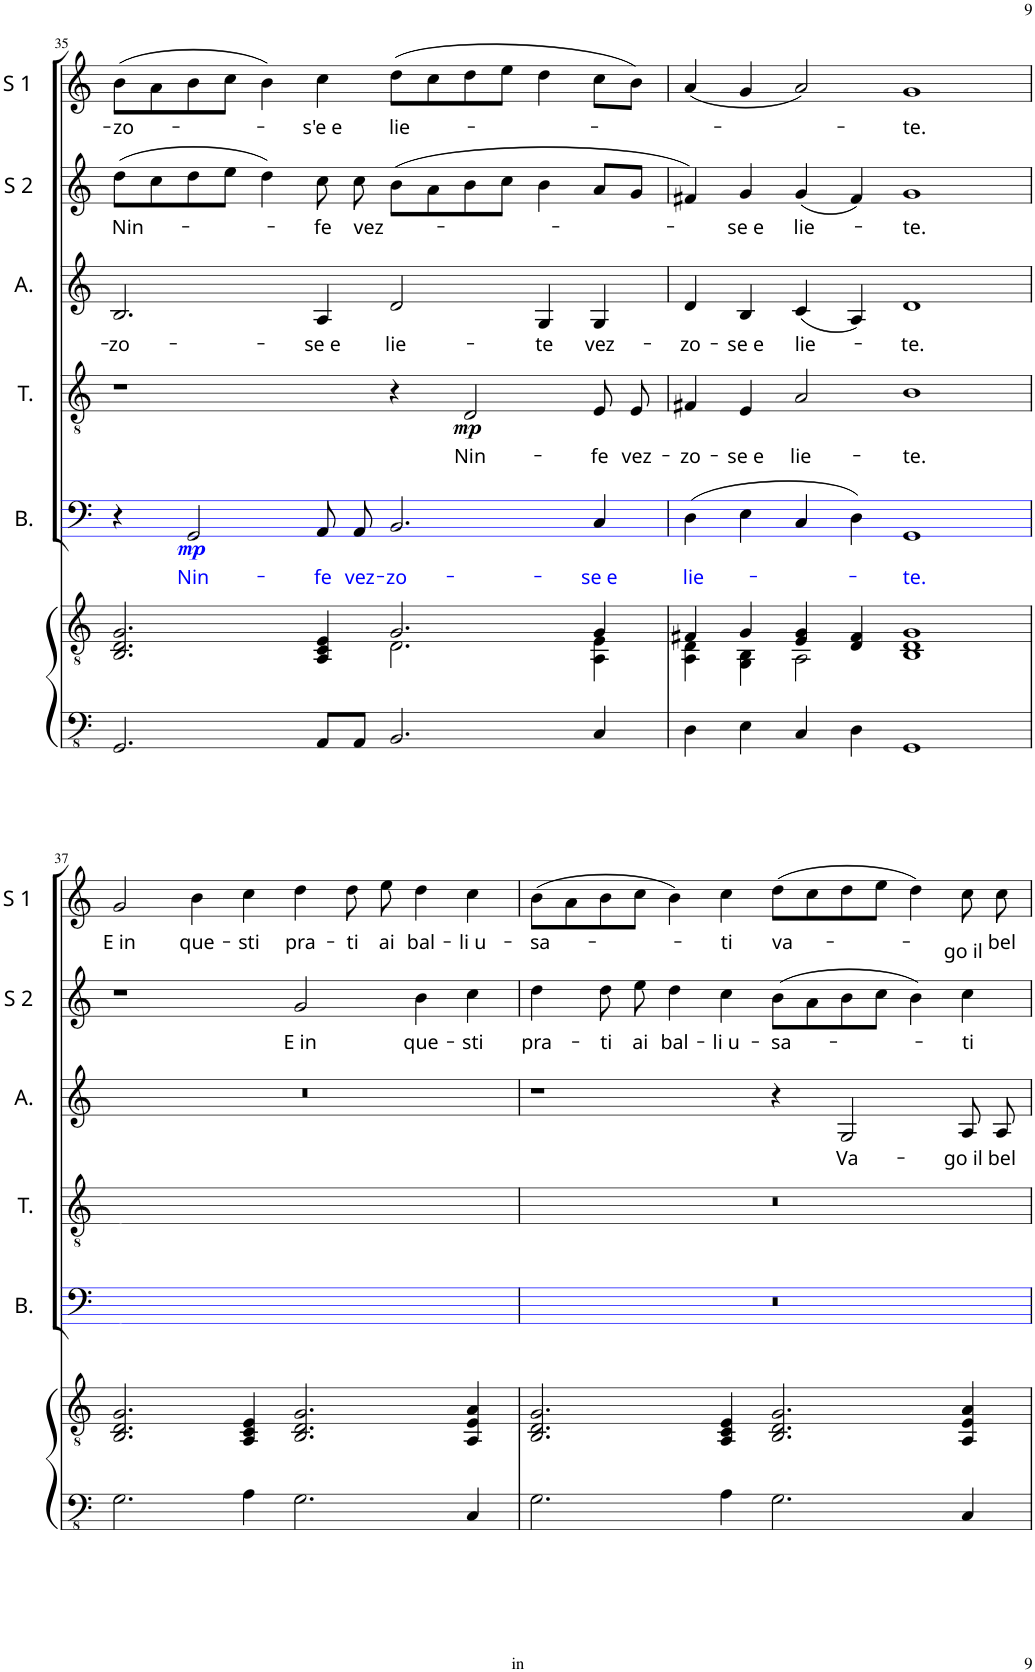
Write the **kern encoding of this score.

**kern	**kern	**kern	**text	**dynam	**kern	**text	**dynam	**kern	**text	**kern	**text	**kern	**text
*part6	*part6	*part5	*part5	*part5	*part4	*part4	*part4	*part3	*part3	*part2	*part2	*part1	*part1
*staff7	*staff6	*staff5	*staff5	*staff5	*staff4	*staff4	*staff4	*staff3	*staff3	*staff2	*staff2	*staff1	*staff1
*I"Piano	*	*I"B.	*	*	*I"T.	*	*	*I"A.	*	*I"S 2	*	*I"S 1	*
*I'Pno	*	*I'B.	*	*	*I'T.	*	*	*I'A.	*	*I'S 2	*	*I'S 1	*
!!LO:PB:g=z
*clefFv4	*clefGv2	*clefF4	*	*	*clefGv2	*	*	*clefG2	*	*clefG2	*	*clefG2	*
*k[]	*k[]	*k[]	*	*	*k[]	*	*	*k[]	*	*k[]	*	*k[]	*
*M4/2	*M4/2	*M4/2	*	*	*M4/2	*	*	*M4/2	*	*M4/2	*	*M4/2	*
=35	=35	=35	=35	=35	=35	=35	=35	=35	=35	=35	=35	=35	=35
*	*^	*	*	*	*	*	*	*	*	*	*	*	*
!	!	!	!	!	!	!	!	!	!	!LO:LY:b	!	!LO:LY:b	!	!LO:LY:b
2.GGG/	2.BB/ 2.D/ 2.G/	1ryy	4r	.	.	1r	.	.	2.B/	-zo-	(8dd\L	Nin-	(8b\L	-zo-
.	.	.	.	.	.	.	.	.	.	.	8cc\	.	8a\	.
!	!	!	!	!LO:LY:b:color=#0000FF	!LO:DY:b	!	!	!	!	!	!	!	!	!
.	.	.	2GG/	Nin-	mp	.	.	.	.	.	8dd\	.	8b\	.
.	.	.	.	.	.	.	.	.	.	.	8ee\J	.	8cc\J	.
.	.	.	.	.	.	.	.	.	.	.	4dd\)	.	4b\)	.
!	!	!	!	!LO:LY:b:color=#0000FF	!	!	!	!	!	!LO:LY:b	!	!LO:LY:b	!	!LO:LY:b
8AAA/L	4AA/ 4C/ 4E/	.	8AA/L	-fe	.	.	.	.	4A/	-se e	8cc\	-fe	4cc\	-s'e e
!	!	!	!	!LO:LY:b:color=#0000FF	!	!	!	!	!	!	!	!LO:LY:b	!	!
8AAA/J	.	.	8AA/J	vez-	.	.	.	.	.	.	8cc\	vez-	.	.
!	!	!	!	!LO:LY:b:color=#0000FF	!	!	!	!	!	!LO:LY:b	!	!	!	!LO:LY:b
2.BBB/	2.G/	2.D\	2.BB/	-zo-	.	4r	.	.	2d/	lie-	(8b\L	.	(8dd\L	lie-
.	.	.	.	.	.	.	.	.	.	.	8a\	.	8cc\	.
!	!	!	!	!	!	!	!LO:LY:b	!LO:DY:b	!	!	!	!	!	!
.	.	.	.	.	.	2D/	Nin-	mp	.	.	8b\	.	8dd\	.
.	.	.	.	.	.	.	.	.	.	.	8cc\J	.	8ee\J	.
!	!	!	!	!	!	!	!	!	!	!LO:LY:b	!	!	!	!
.	.	.	.	.	.	.	.	.	4G/	-te	4b\	.	4dd\	.
!	!	!	!	!LO:LY:b:color=#0000FF	!	!	!LO:LY:b	!	!	!LO:LY:b	!	!	!	!
4CC/	4G/	4AA\ 4E\	4C/	-se e	.	8E/L	-fe	.	4G/	vez-	8a/L	.	8cc\L	.
!	!	!	!	!	!	!	!LO:LY:b	!	!	!	!	!	!	!
.	.	.	.	.	.	8E/J	vez-	.	.	.	8g/J	.	8b\J)	.
=36	=36	=36	=36	=36	=36	=36	=36	=36	=36	=36	=36	=36	=36	=36
!	!	!	!	!LO:LY:b:color=#0000FF	!	!	!LO:LY:b	!	!	!LO:LY:b	!	!	!	!
4DD\	4F#X/	4AA\ 4D\	(4D\	lie-	.	4F#X/	-zo-	.	4d/	-zo-	4f#X/)	.	(4a/	.
!	!	!	!	!	!	!	!LO:LY:b	!	!	!LO:LY:b	!	!LO:LY:b	!	!
4EE\	4G/	4GG\ 4BB\	4E\	.	.	4E/	-se e	.	4B/	-se e	4g/	-se e	4g/	.
!	!	!	!	!	!	!	!LO:LY:b	!	!	!LO:LY:b	!	!LO:LY:b	!	!
4CC/	4E/ 4G/	2AA\	4C/	.	.	2A/	lie-	.	(4c/	lie-	(4g/	lie-	2a/)	.
4DD\	4D/ 4F#/	.	4D\)	.	.	.	.	.	4A/)	.	4f#/)	.	.	.
!	!	!	!	!LO:LY:b:color=#0000FF	!	!	!LO:LY:b	!	!	!LO:LY:b	!	!LO:LY:b	!	!LO:LY:b
1GGG	1G	1BB 1D	1GG	-te.	.	1B	-te.	.	1d	-te.	1g	-te.	1g	-te.
!!LO:LB:g=z
=37	=37	=37	=37	=37	=37	=37	=37	=37	=37	=37	=37	=37	=37	=37
!	!	!	!	!	!	!	!	!	!	!	!	!	!	!LO:LY:b
*	*v	*v	*	*	*	*	*	*	*	*	*	*	*	*
2.GG\	2.BB/ 2.D/ 2.G/	0FF!i	.	.	0D!i	.	.	0r	.	1r	.	2g/	E in
!	!	!	!	!	!	!	!	!	!	!	!	!	!LO:LY:b
.	.	.	.	.	.	.	.	.	.	.	.	4b\	que-
!	!	!	!	!	!	!	!	!	!	!	!	!	!LO:LY:b
4AA\	4AA/ 4C/ 4E/	.	.	.	.	.	.	.	.	.	.	4cc\	-sti
!	!	!	!	!	!	!	!	!	!	!	!LO:LY:b	!	!LO:LY:b
2.GG\	2.BB/ 2.D/ 2.G/	.	.	.	.	.	.	.	.	2g/	E in	4dd\	pra-
!	!	!	!	!	!	!	!	!	!	!	!	!	!LO:LY:b
.	.	.	.	.	.	.	.	.	.	.	.	8dd\	-ti
!	!	!	!	!	!	!	!	!	!	!	!	!	!LO:LY:b
.	.	.	.	.	.	.	.	.	.	.	.	8ee\	ai
!	!	!	!	!	!	!	!	!	!	!	!LO:LY:b	!	!LO:LY:b
.	.	.	.	.	.	.	.	.	.	4b\	que-	4dd\	bal-
!	!	!	!	!	!	!	!	!	!	!	!LO:LY:b	!	!LO:LY:b
4CC/	4AA/ 4E/ 4A/	.	.	.	.	.	.	.	.	4cc\	-sti	4cc\	-li u-
=38	=38	=38	=38	=38	=38	=38	=38	=38	=38	=38	=38	=38	=38
!	!	!	!	!	!	!	!	!	!	!	!LO:LY:b	!	!LO:LY:b
2.GG\	2.BB/ 2.D/ 2.G/	0r	.	.	0r	.	.	1r	.	4dd\	pra-	(8b\L	-sa-
.	.	.	.	.	.	.	.	.	.	.	.	8a\	.
!	!	!	!	!	!	!	!	!	!	!	!LO:LY:b	!	!
.	.	.	.	.	.	.	.	.	.	8dd\	-ti	8b\	.
!	!	!	!	!	!	!	!	!	!	!	!LO:LY:b	!	!
.	.	.	.	.	.	.	.	.	.	8ee\	ai	8cc\J	.
!	!	!	!	!	!	!	!	!	!	!	!LO:LY:b	!	!
.	.	.	.	.	.	.	.	.	.	4dd\	bal-	4b\)	.
!	!	!	!	!	!	!	!	!	!	!	!LO:LY:b	!	!LO:LY:b
4AA\	4AA/ 4C/ 4E/	.	.	.	.	.	.	.	.	4cc\	-li u-	4cc\	-ti
!	!	!	!	!	!	!	!	!	!	!	!LO:LY:b	!	!LO:LY:b
2.GG\	2.BB/ 2.D/ 2.G/	.	.	.	.	.	.	4r	.	(8b\L	-sa-	(8dd\L	va-
.	.	.	.	.	.	.	.	.	.	8a\	.	8cc\	.
!	!	!	!	!	!	!	!	!	!LO:LY:b	!	!	!	!
.	.	.	.	.	.	.	.	2G/	Va-	8b\	.	8dd\	.
.	.	.	.	.	.	.	.	.	.	8cc\J	.	8ee\J	.
.	.	.	.	.	.	.	.	.	.	4b\)	.	4dd\)	.
!	!	!	!	!	!	!	!	!	!LO:LY:b	!	!LO:LY:b	!	!LO:LY:b
4CC/	4AA/ 4E/ 4A/	.	.	.	.	.	.	8A/L	-go il	4cc\	-ti	8cc\	-go il
!	!	!	!	!	!	!	!	!	!LO:LY:b	!	!	!	!LO:LY:b
.	.	.	.	.	.	.	.	8A/J	bel	.	.	8cc\	bel
=	=	=	=	=	=	=	=	=	=	=	=	=	=
*-	*-	*-	*-	*-	*-	*-	*-	*-	*-	*-	*-	*-	*-
